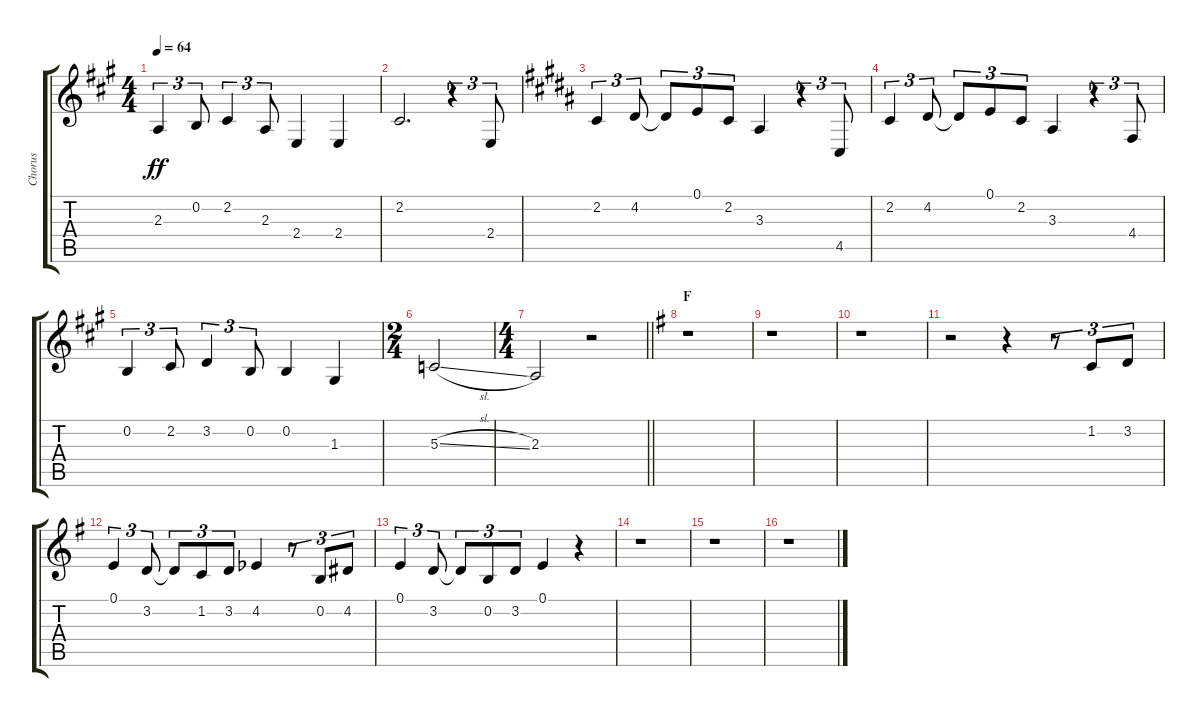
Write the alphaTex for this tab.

\track ("Chorus" "Chorus") {instrument voiceoohs}
\staff {score tabs}
\tuning (E4 B3 G3 D3 A2 E2) {hide}
\ts (4 4)
\tempo 64
\clef g2
\ks a
2.3.4{tu (3 2) dy ff} 0.2.8{tu (3 2)} 2.2.4{tu (3 2)} 2.3.8{tu (3 2)} 2.4.4 2.4.4 |
2.2.2{d} r.4{tu (3 2)} 2.4.8{tu (3 2)} |
\ks b
2.2.4{tu (3 2)} 4.2.8{tu (3 2)} 4.2{t}.8{tu (3 2)} 0.1.8{tu (3 2)} 2.2.8{tu (3 2)} 3.3.4 r.4{tu (3 2)} 4.5.8{tu (3 2)} |
2.2.4{tu (3 2)} 4.2.8{tu (3 2)} 4.2{t}.8{tu (3 2)} 0.1.8{tu (3 2)} 2.2.8{tu (3 2)} 3.3.4 r.4{tu (3 2)} 4.4.8{tu (3 2)} |
\ks a
0.2.4{tu (3 2)} 2.2.8{tu (3 2)} 3.2.4{tu (3 2)} 0.2.8{tu (3 2)} 0.2.4 1.3.4 |
\ts (2 4)
5.3{sl}.2 |
\ts (4 4)
\barLineRight lightlight
2.3.2 r.2 |
\section ("" "F")
\ks g
r.1 |
r.1 |
r.1 |
r.2 r.4 r.8{tu (3 2)} 1.2.8{tu (3 2)} 3.2.8{tu (3 2)} |
0.1.4{tu (3 2)} 3.2.8{tu (3 2)} 3.2{t}.8{tu (3 2)} 1.2.8{tu (3 2)} 3.2.8{tu (3 2)} 4.2{acc b}.4 r.8{tu (3 2)} 0.2.8{tu (3 2)} 4.2.8{tu (3 2)} |
0.1.4{tu (3 2)} 3.2.8{tu (3 2)} 3.2{t}.8{tu (3 2)} 0.2.8{tu (3 2)} 3.2.8{tu (3 2)} 0.1.4 r.4 |
r.1 |
r.1 |
r.1
